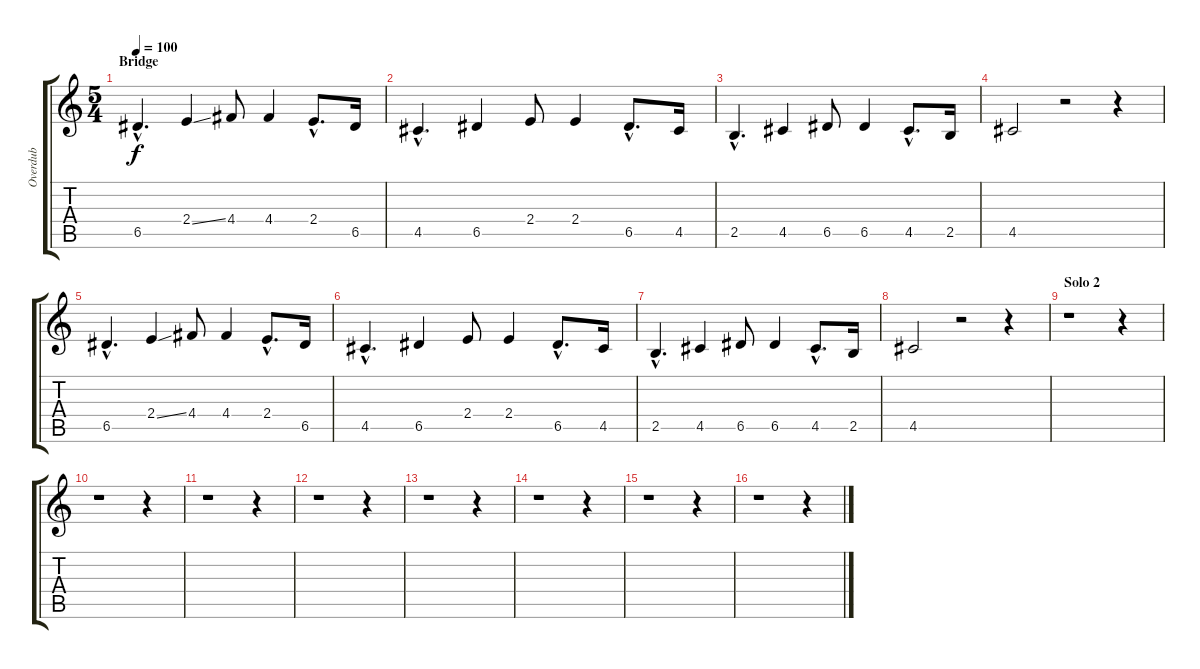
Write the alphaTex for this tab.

\track ("Overdub" "Overdub") {instrument distortionguitar}
\staff {score tabs}
\tuning (E4 B3 G3 D3 A2 E2) {hide}
\ts (5 4)
\section ("" "Bridge")
\tempo 100
\clef g2
\ks c
6.5{hac}.4{d dy f} 2.4{ss}.4 4.4.8 4.4.4 2.4{hac}.8{d} 6.5.16 |
4.5{hac}.4{d} 6.5.4 2.4.8 2.4.4 6.5{hac}.8{d} 4.5.16 |
2.5{hac}.4{d} 4.5.4 6.5.8 6.5.4 4.5{hac}.8{d} 2.5.16 |
4.5.2 r.2 r.4 |
6.5{hac}.4{d} 2.4{ss}.4 4.4.8 4.4.4 2.4{hac}.8{d} 6.5.16 |
4.5{hac}.4{d} 6.5.4 2.4.8 2.4.4 6.5{hac}.8{d} 4.5.16 |
2.5{hac}.4{d} 4.5.4 6.5.8 6.5.4 4.5{hac}.8{d} 2.5.16 |
4.5.2 r.2 r.4 |
\section ("" "Solo 2")
r.1 r.4 |
r.1 r.4 |
r.1 r.4 |
r.1 r.4 |
r.1 r.4 |
r.1 r.4 |
r.1 r.4 |
r.1 r.4
